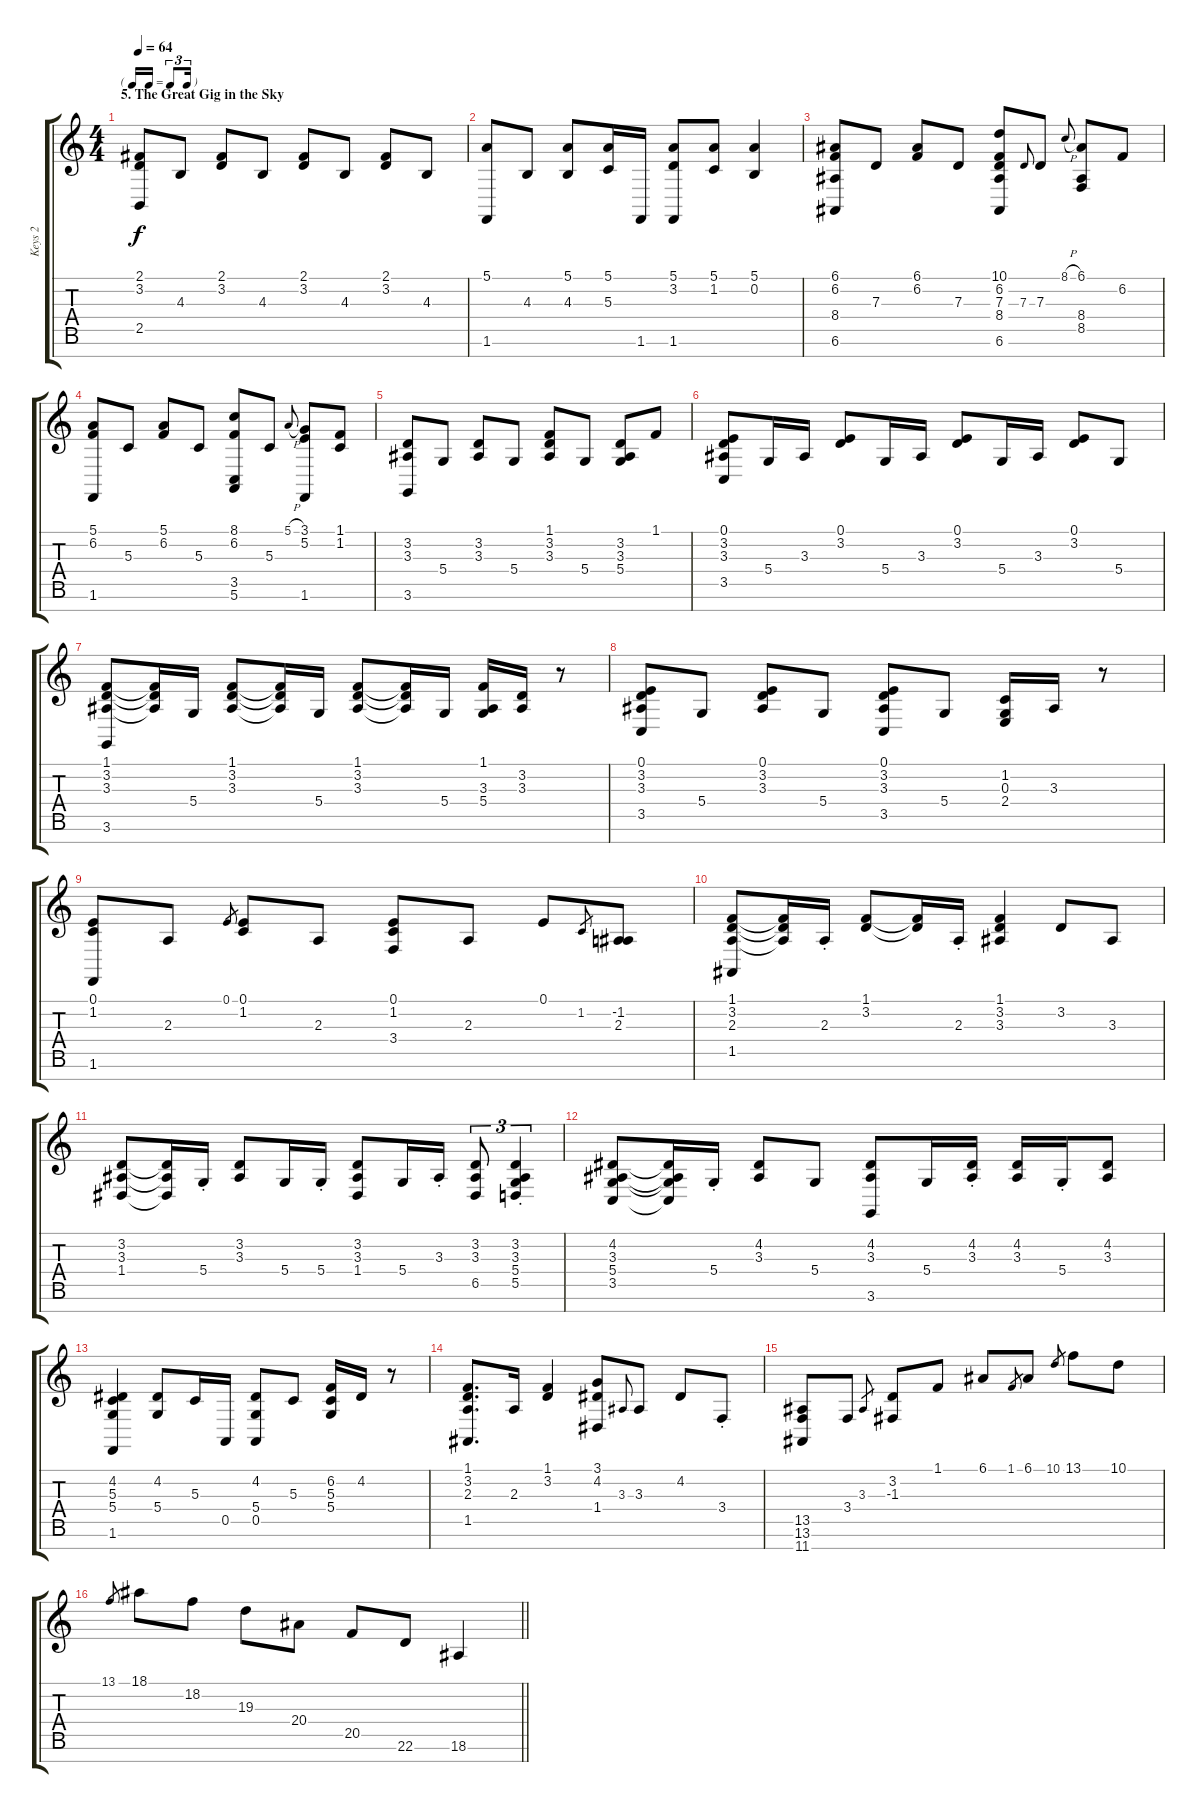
\track ("Keys 2" "Keys 2") {instrument electricgrandpiano}
\staff {score tabs}
\tuning (E4 B3 G3 D3 A2 E2 B1) {hide}
\ts (4 4)
\tf triplet16th
\section ("" "5. The Great Gig in the Sky")
\tempo 64
\clef g2
\ks c
(2.1 3.2 2.5).8{dy f instrument electricgrandpiano} 4.3.8 (2.1 3.2).8 4.3.8 (2.1 3.2).8 4.3.8 (2.1 3.2).8 4.3.8 |
(5.1 1.6).8 4.3.8 (5.1 4.3).8 (5.1 5.3).16 1.6.16 (5.1 3.2 1.6).8 (5.1 1.2).8 (5.1 0.2).4 |
(6.1 6.2 8.4 6.6).8 7.3.8 (6.1 6.2).8 7.3.8 (10.1 6.2 7.3 8.4 6.6).8 7.3.8{gr onbeat} 7.3.8 8.1{h}.8{gr onbeat} (6.1 8.4 8.5).8 6.2.8 |
(5.1 6.2 1.6).8 5.3.8 (5.1 6.2).8 5.3.8 (8.1 6.2 3.5 5.6).8 5.3.8 5.1{h}.8{gr onbeat} (3.1 5.2 1.6).8 (1.1 1.2).8 |
(3.2 3.3 3.6).8 5.4.8 (3.2 3.3).8 5.4.8 (1.1 3.2 3.3).8 5.4.8 (3.2 3.3 5.4).8 1.1.8 |
(0.1 3.2 3.3 3.5).8 5.4.16 3.3.16 (0.1 3.2).8 5.4.16 3.3.16 (0.1 3.2).8 5.4.16 3.3.16 (0.1 3.2).8 5.4.8 |
(1.1 3.2 3.3 3.6).8 (1.1{t} 3.2{t} 3.3{t}).16 5.4.16 (1.1 3.2 3.3).8 (1.1{t} 3.2{t} 3.3{t}).16 5.4.16 (1.1 3.2 3.3).8 (1.1{t} 3.2{t} 3.3{t}).16 5.4.16 (1.1 3.3 5.4).16 (3.2 3.3).16 r.8 |
(0.1 3.2 3.3 3.5).8 5.4.8 (0.1 3.2 3.3).8 5.4.8 (0.1 3.2 3.3 3.5).8 5.4.8 (1.2 0.3 2.4).16 3.3.16 r.8 |
(0.1 1.2 1.6).8 2.3.8 0.1.8{gr} (0.1 1.2).8 2.3.8 (0.1 1.2 3.4).8 2.3.8 0.1.8 1.2.8{gr} (-1.2 2.3).8 |
(1.1 3.2 2.3 1.5).8 (1.1{t} 3.2{t} 2.3{t}).16 2.3{st}.16 (1.1 3.2).8 (1.1{t} 3.2{t}).16 2.3{st}.16 (1.1 3.2 3.3).4 3.2.8 3.3.8 |
(3.2 3.3 1.4).8 (3.2{t} 3.3{t} 1.4{t}).16 5.4{st}.16 (3.2 3.3).8 5.4.16 5.4{st}.16 (3.2 3.3 1.4).8 5.4.16 3.3{st}.16 (3.2 3.3 6.5).8{tu (3 2)} (3.2{st} 3.3{st} 5.4{st} 5.5).4{tu (3 2)} |
(4.2 3.3 5.4 3.5).8 (4.2{t} 3.3{t} 5.4{t} 3.5{t}).16 5.4{st}.16 (4.2 3.3).8 5.4.8 (4.2 3.3 3.6).8 5.4.16 (4.2{st} 3.3{st}).16 (4.2 3.3).16 5.4{st}.16 (4.2 3.3).8 |
(4.2 5.3 5.4 1.6).4 (4.2 5.4).8 5.3.16 0.5.16 (4.2 5.4 0.5).8 5.3.8 (6.2 5.3 5.4).16 4.2.16 r.8 |
(1.1 3.2 2.3 1.5).8{d} 2.3.16 (1.1 3.2).4 (3.1 4.2 1.4).8 3.3.8{gr onbeat} 3.3.8 4.2.8 3.4{st}.8 |
(13.5 13.6 11.7).8 3.4.8 3.3.8{gr} (3.2 -1.3).8 1.1.8 6.1.8 1.1.8{gr} 6.1.8 10.1.8{gr} 13.1.8 10.1.8 |
\barLineRight lightlight
13.1.8{gr} 18.1.8 18.2.8 19.3.8 20.4.8 20.5.8 22.6.8 18.6.4
